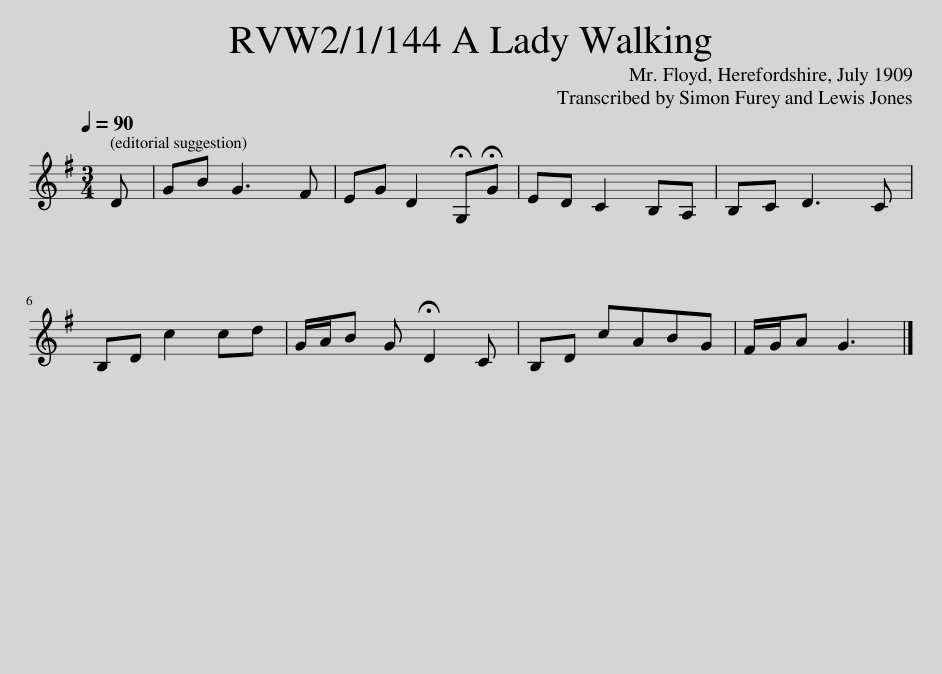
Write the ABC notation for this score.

X:1
L:1/8
Q:1/4=90
M:3/4
I:linebreak $
K:G
V:1 treble
V:1
 D | GB G3 F | EG D2 !fermata!G,!fermata!G | ED C2 B,A, | B,C D3 C |$ %5
 B,D c2 cd | G/A/B G !fermata!D2 C | B,D cABG | F/G/A G3 |] %9
